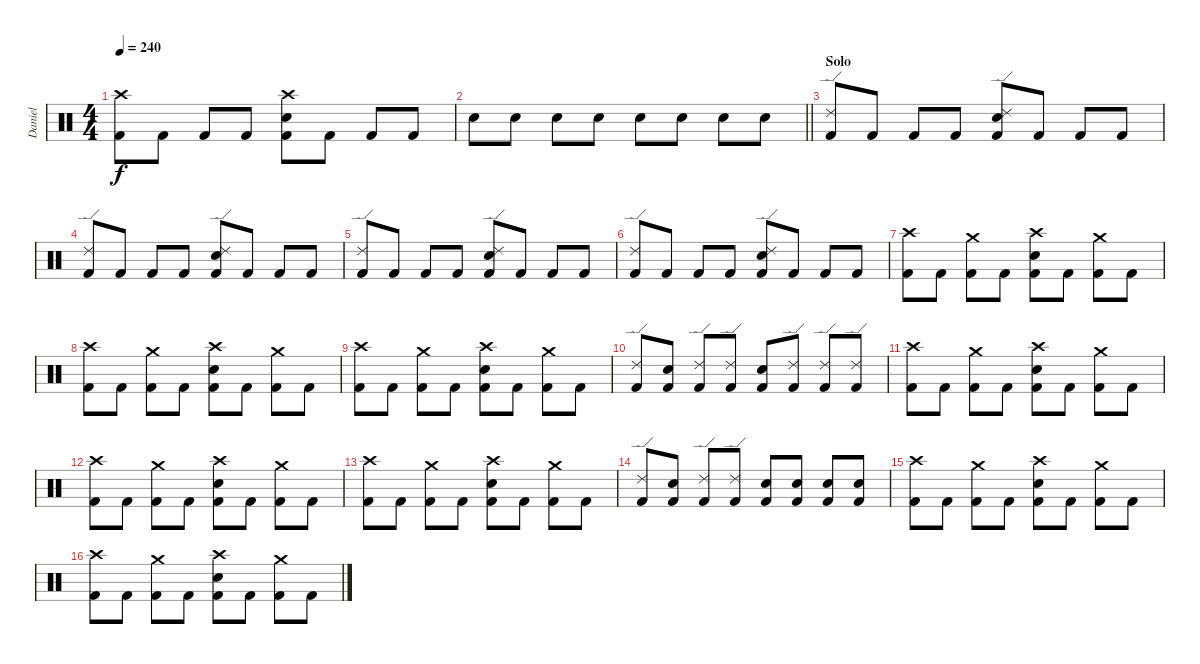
\track ("Daniel" "Daniel") {instrument percussion}
\staff {score}
\articulation defaults
\ts (4 4)
\tempo 240
\clef neutral
\ks c
("Crash high (hit)" "Kick (hit) 2").8{dy f} "Kick (hit) 2".8 "Kick (hit) 2".8 "Kick (hit) 2".8 ("Crash high (hit)" "Snare (hit) 2" "Kick (hit) 2").8 "Kick (hit) 2".8 "Kick (hit) 2".8 "Kick (hit) 2".8 |
\barLineRight lightlight "Snare (hit) 2".8 "Snare (hit) 2".8 "Snare (hit) 2".8 "Snare (hit) 2".8 "Snare (hit) 2".8 "Snare (hit) 2".8 "Snare (hit) 2".8 "Snare (hit) 2".8
|
\section ("" "Solo")
("Ride (edge) 2" "Kick (hit) 2").8 "Kick (hit) 2".8 "Kick (hit) 2".8 "Kick (hit) 2".8 ("Ride (edge) 2" "Snare (hit) 2" "Kick (hit) 2").8 "Kick (hit) 2".8 "Kick (hit) 2".8 "Kick (hit) 2".8 |
("Ride (edge) 2" "Kick (hit) 2").8 "Kick (hit) 2".8 "Kick (hit) 2".8 "Kick (hit) 2".8 ("Ride (edge) 2" "Snare (hit) 2" "Kick (hit) 2").8 "Kick (hit) 2".8 "Kick (hit) 2".8 "Kick (hit) 2".8 |
("Ride (edge) 2" "Kick (hit) 2").8 "Kick (hit) 2".8 "Kick (hit) 2".8 "Kick (hit) 2".8 ("Ride (edge) 2" "Snare (hit) 2" "Kick (hit) 2").8 "Kick (hit) 2".8 "Kick (hit) 2".8 "Kick (hit) 2".8 |
("Ride (edge) 2" "Kick (hit) 2").8 "Kick (hit) 2".8 "Kick (hit) 2".8 "Kick (hit) 2".8 ("Ride (edge) 2" "Snare (hit) 2" "Kick (hit) 2").8 "Kick (hit) 2".8 "Kick (hit) 2".8 "Kick (hit) 2".8 |
("Crash high (hit)" "Kick (hit) 2").8 "Kick (hit) 2".8 ("Crash medium (hit)" "Kick (hit) 2").8 "Kick (hit) 2".8 ("Crash high (hit)" "Snare (hit) 2" "Kick (hit) 2").8 "Kick (hit) 2".8 ("Crash medium (hit)" "Kick (hit) 2").8 "Kick (hit) 2".8 |
("Crash high (hit)" "Kick (hit) 2").8 "Kick (hit) 2".8 ("Crash medium (hit)" "Kick (hit) 2").8 "Kick (hit) 2".8 ("Crash high (hit)" "Snare (hit) 2" "Kick (hit) 2").8 "Kick (hit) 2".8 ("Crash medium (hit)" "Kick (hit) 2").8 "Kick (hit) 2".8 |
("Crash high (hit)" "Kick (hit) 2").8 "Kick (hit) 2".8 ("Crash medium (hit)" "Kick (hit) 2").8 "Kick (hit) 2".8 ("Crash high (hit)" "Snare (hit) 2" "Kick (hit) 2").8 "Kick (hit) 2".8 ("Crash medium (hit)" "Kick (hit) 2").8 "Kick (hit) 2".8 |
("Ride (edge) 2" "Kick (hit) 2").8 ("Snare (hit) 2" "Kick (hit) 2").8 ("Ride (edge) 2" "Kick (hit) 2").8 ("Ride (edge) 2" "Kick (hit) 2").8 ("Snare (hit) 2" "Kick (hit) 2").8 ("Ride (edge) 2" "Kick (hit) 2").8 ("Ride (edge) 2" "Kick (hit) 2").8 ("Ride (edge) 2" "Kick (hit) 2").8 |
("Crash high (hit)" "Kick (hit) 2").8 "Kick (hit) 2".8 ("Crash medium (hit)" "Kick (hit) 2").8 "Kick (hit) 2".8 ("Crash high (hit)" "Snare (hit) 2" "Kick (hit) 2").8 "Kick (hit) 2".8 ("Crash medium (hit)" "Kick (hit) 2").8 "Kick (hit) 2".8 |
("Crash high (hit)" "Kick (hit) 2").8 "Kick (hit) 2".8 ("Crash medium (hit)" "Kick (hit) 2").8 "Kick (hit) 2".8 ("Crash high (hit)" "Snare (hit) 2" "Kick (hit) 2").8 "Kick (hit) 2".8 ("Crash medium (hit)" "Kick (hit) 2").8 "Kick (hit) 2".8 |
("Crash high (hit)" "Kick (hit) 2").8 "Kick (hit) 2".8 ("Crash medium (hit)" "Kick (hit) 2").8 "Kick (hit) 2".8 ("Crash high (hit)" "Snare (hit) 2" "Kick (hit) 2").8 "Kick (hit) 2".8 ("Crash medium (hit)" "Kick (hit) 2").8 "Kick (hit) 2".8 |
("Ride (edge) 2" "Kick (hit) 2").8 ("Snare (hit) 2" "Kick (hit) 2").8 ("Ride (edge) 2" "Kick (hit) 2").8 ("Ride (edge) 2" "Kick (hit) 2").8 ("Snare (hit) 2" "Kick (hit) 2").8 ("Snare (hit) 2" "Kick (hit) 2").8 ("Snare (hit) 2" "Kick (hit) 2").8 ("Snare (hit) 2" "Kick (hit) 2").8 |
("Crash high (hit)" "Kick (hit) 2").8 "Kick (hit) 2".8 ("Crash medium (hit)" "Kick (hit) 2").8 "Kick (hit) 2".8 ("Crash high (hit)" "Snare (hit) 2" "Kick (hit) 2").8 "Kick (hit) 2".8 ("Crash medium (hit)" "Kick (hit) 2").8 "Kick (hit) 2".8 |
("Crash high (hit)" "Kick (hit) 2").8 "Kick (hit) 2".8 ("Crash medium (hit)" "Kick (hit) 2").8 "Kick (hit) 2".8 ("Crash high (hit)" "Snare (hit) 2" "Kick (hit) 2").8 "Kick (hit) 2".8 ("Crash medium (hit)" "Kick (hit) 2").8 "Kick (hit) 2".8
